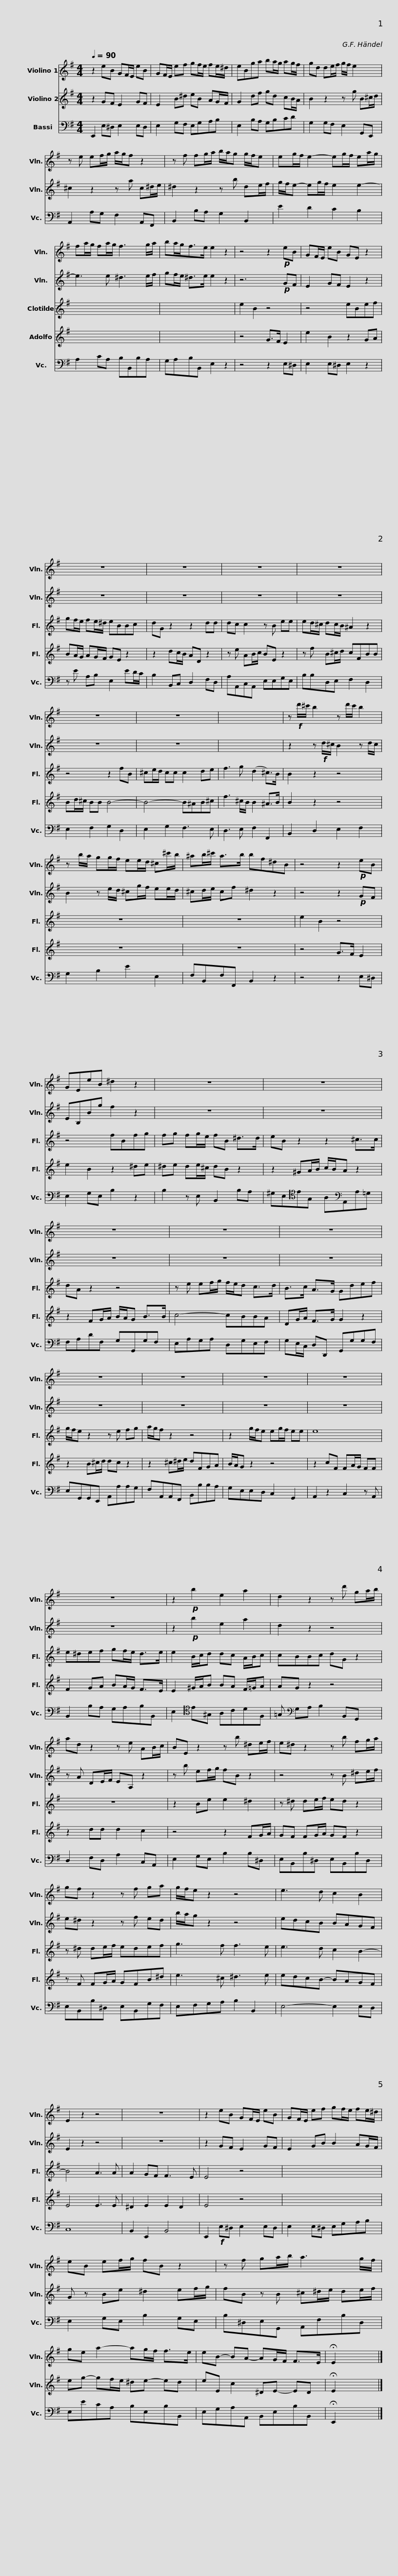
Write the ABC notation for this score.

X:1
%%score 1 2 3 4 5
L:1/8
Q:1/4=90
M:4/4
I:linebreak $
K:G
V:1 treble
V:2 treble
V:3 treble
V:4 treble
V:5 bass
V:1
 z2 eB GF/E/ eB | GF/E/ ef gf/e/ fe/^d/ | eBga ba/g/ ag/f/ | gd de/f/ g/f/ e2 x |$ z e ef/g/ a/g/f z2 | %5
 z f fg/a/ b/a/g g/f/e | eg/f/ e2- eg/f/ ea/g/ | fa/g/ fa/g/ f3 g/a/ |$ ba/g<fe/ e2 z2 | z4 z2!p! eB | %10
 GF/E/ eB GE z2 | z8 | z8 | z8 |$ z8 | %15
 z8 | z8 | x8 | z!f! d'/^c'/ b2 z d'/c'/ b2 |$ z b/a/ gg/f/ ee/d/ ^c^c'/b/ | %20
 ^ab/^c'/ a>b bf^dB | z4 z2!p! eB | GEeB ^d2 z2 | z8 |$ z8 | %25
 z8 | z8 | z8 | z8 |$ z8 | %30
 z8 | z8 | z8 | z2!p! b2 e2 a2 |$ d2 z2 z d' ga/b/ | %35
 ad z2 z e AB/c/ | BE z2 z b ^de/f/ | e^d z2 z b fg/a/ |$ gf z2 z f ga | g/f/e z2 z4 | %40
 e3 d c2 B2 | E2 z2 z4 | z8 | z2 eB GF/E/ eB |$ GF/E/ ef gf/e/ fe/^d/ | %45
 eB ef/g/ fB z2 | z f ga/b/ a3 g/f/ | ge a2- ag/f/ f>e |$ eB- BA- AG/F/ F>E | !fermata!E2 x6 |] %50
V:2
 z2 GF E2 GF | E2 B^d eB AG/F/ | G2 df gd cB/A/ | B2 z2 z g B^c/d/ |$ ^c2 z2 z a c^d/e/ | %5
 ^d2 z2 z b de/f/ | g/f/e- eg/f/ e2 e2- | e3 e ^d3 e/f/ |$ gf/e/ ^d>e e2 z2 | z6!p! GF | %10
 E2 GF E2 z2 | z8 | z8 | z8 |$ z8 | %15
 z8 | z8 | x8 | z2 z!f! d/^c/ B2 z d/c/ |$ B2 z e/d/ ^cg/f/ ee/d/ | %20
 ^cd/e/ cf ^d2 z2 | z4 z2!p! GF | EB,Bg f2 z2 | z8 |$ z8 | %25
 z8 | z8 | z8 | z8 |$ z8 | %30
 z8 | z8 | z8 | z2!p! b2 e2 a2 |$ d2 z2 z4 | %35
 z A DE/F/ EA, z2 | z b ef/g/ fB z2 | z4 z B ^de/f/ |$ e^d z2 z f ed | b/a/g z2 z4 | %40
 edcB BAGF | E2 z2 z4 | z8 | z2 GF E2 GF |$ E2 GB B2 AG/F/ | %45
 G z Be ^d2 ef/g/ | fB z B ^c^d/e/ de/f/ | eg- gf/e/ ^de- ed |$ eE c2 ^DE- ED | !fermata!E2 x6 |] %50
V:3
 x8 | x8 | x8 | x8 |$ x8 | %5
 x8 | x8 | x8 |$ x8 | e2 B2 z4 | %10
 z4 eBef | gf/e/ fe/^d/ eBBc | dG z2 z2 dd | dc c2 z B ee |$ ed/^c/ dc/B/ ^A2 z2 | %15
 z4 z2 fB | ^ce/d/ cc c2 de | f3 g (d2 ^c>)B | B2 z2 z4 |$ z8 | %20
 z8 | e2 B2 z4 | z4 fBfg | fg fg/e/ fB ^d>d |$ eB z2 z2 ^c>c | %25
 dA z2 z4 | z e ef/g/ f/e/d c>d | B>c A>G Gdef | g/f/e z2 z e fg |$ a/g/f z2 z4 | %30
 z2 g/f/e eg/f/ ee | e8 | e^def gf/e/ d>e | e2 B/c/d dc A/B/c |$ cBBc dG z2 | %35
 z8 | z2 Be e2 ^d2 | z ^d de/f/ ed z2 |$ z ^d de/f/ edef | g3 f f3 e | %40
 e3 d c2 B2- | B4 A3 A | A2 GF F3 E | E4 z4 |$ x8 | %45
 x8 | x8 | x8 |$ x8 | x8 |] %50
V:4
 x8 | x8 | x8 | x8 |$ x8 | %5
 x8 | x8 | x8 |$ x8 | z4 G>F E2 | %10
 e2 B2 z2 GA | BA/G/ AG/F/ GE z2 | z2 dc/B/ AD z2 | z e AB/c/ BE z2 |$ z f B^c/d/ cFBB | %15
 Bd/^c/ BB B4- | B4- B^AB^c | f3 ^c/B/ B2 ^A>B | B2 z2 z4 |$ z8 | %20
 z8 | z4 G>F E2 | e2 B2 z2 ^de | ^de de/^c/ dB z2 |$ z2 ^GA/B/ c/B/A z2 | %25
 z2 FG/A/ B/A/G B>B | c4- cBBA | DG/A/ F>G G2 z2 | z2 B^c/d/ dc z2 |$ z2 ^c^d/e/ dFGA | %30
 B/A/G z2 z4 | z2 cF FA/G/ FF | F2 GA BA/G/ F>E | E2 ^G/A/B BA F/=G/A |$ AG z2 z4 | %35
 z2 dd d2 c2 | z4 z2 FG/A/ | GF FG/A/ GF z2 |$ z F FG/A/ GFB^d | e3 ^c ^d3 e | %40
 edcB- BAGF | E4 E3 E | ^D2 E2 E2 D2 | E4 z4 |$ x8 | %45
 x8 | x8 | x8 |$ x8 | x8 |] %50
V:5
 E,,2 E,^D, E,2 E,D, | E,2 G,F, E,G,A,B, | E,2 B,A, G,B,CD | G,2 G,F, E,2 G,,E,, |$ A,,2 A,G, F,2 A,,F,, | %5
 B,,2 B,A, G,2 B,,2 | E2 D2 C2 B,2 | A,2 CA, B,B,,B,A, |$ G,A,B,B,, E,2 z2 | z4 z2 E,^D, | %10
 E,2 E,^D, E,2 z2 | z E A,B, E,2 ED/C/ | B,2 B,,C, D,2 F,D, | A,A,,C,A,, E,E,G,E, |$ B,B,D,E, F,2 D,2 | %15
 E,2 F,2 G,2 D,2 | E,2 G,2 F,3 E, | D,3 E, F,2 F,,2 | B,,2 D,2 E,2 F,2 |$ G,2 B,2 E2 E,2 | %20
 F,B,,F,F,, B,,2 z2 | z4 z2 E,^D, | E,2 G,E, B,2 z2 | B,2 z E, B,,2 B,A, |$ ^G,E,[K:tenor]EG, A,[K:bass]A,,A,=G, | %25
 F,A,DF, G,G,,G,F, | E,A,G,A, D,G,E,F, | G,E,/C,/ D,D,, G,,G,G,F, | E,G,,G,,E,, A,,A,A,G, |$ F,A,,A,,F,, B,,B,B,A, | %30
 G,E,E,D, C,2 G,,2 | A,,2 z2 C,2 z A,, | B,,2 B,A, G,A,B,B,, | E,2[K:tenor] E^G, A,CDF, |$ =G,[K:bass] G,A, B,2 B,,G,, x | %35
 D,2 F,D, A,2 C,A,, | E,2 G,E, B,2 B,^D, | E,B,,B,^D, E,B,,B,D, |$ E,B,,B,^D, E,B,,G,F, | E,F,G,A, B,2 B,,2 | %40
 E,4- E,2 E,D, | C,8 | B,,2 E,,2 B,,4 | E,,2!f! E,^D, E,2 E,D, |$ E,2 E,^D, E,G,A,B, | %45
 E,2 G,E, B,2 G,E, | B,^D,E,G,, A,,F,B,D, | E,ECA, B,E,B,B,, |$ E,G,A,A,, B,,E,B,B,, | !fermata!E,,2 x6 |] %50
